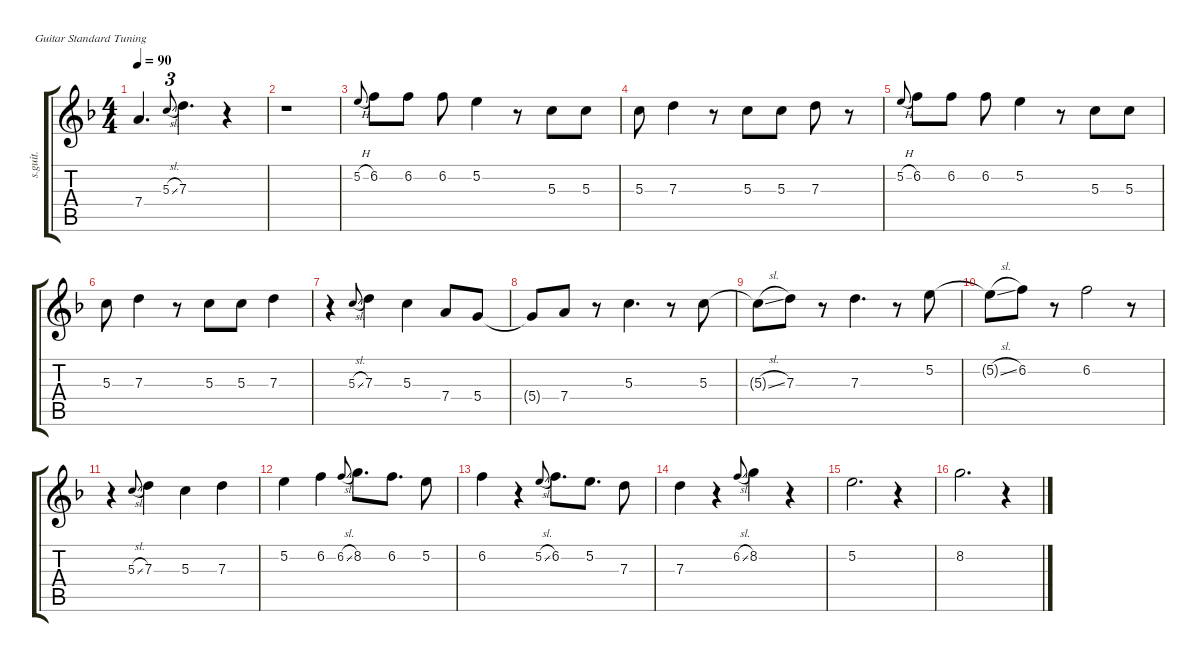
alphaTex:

\defaultSystemsLayout 2
\hideDynamics
\track ("Lead Steel Guitar" "s.guit.") {defaultSystemsLayout 2 instrument acousticguitarsteel}
\staff {score tabs}
\tuning (E4 B3 G3 D3 A2 E2)
\ts (4 4)
\scale
0.522716
\tempo 90
\accidentals auto
\clef g2
\ottava regular
\simile none
\ks dminor
7.4{acc forcenatural}.4{d dy mf beam Up} 5.3{sl acc forcenatural}.8{tu (3 2) gr onbeat beam Up} 7.3{acc forcenatural}.4{d beam Down} r.4{beam Down} |
\scale
0.477284 r.1{beam Down} |
\scale
0.522716 5.2{h acc forcenatural}.8{gr onbeat beam Up} 6.2{acc forcenatural}.8{beam Down} 6.2{acc forcenatural}.8{beam Down} 6.2{acc forcenatural}.8{beam Down} 5.2{acc forcenatural}.4{beam Down} r.8{beam Down} 5.3{acc forcenatural}.8{beam Down} 5.3{acc forcenatural}.8{beam Down} |
\scale
0.477284 5.3{acc forcenatural}.8{beam Down} 7.3{acc forcenatural}.4{beam Down} r.8{beam Down} 5.3{acc forcenatural}.8{beam Down} 5.3{acc forcenatural}.8{beam Down} 7.3{acc forcenatural}.8{beam Down} r.8{beam Down} |
\scale
0.522716 5.2{h acc forcenatural}.8{gr onbeat beam Up} 6.2{acc forcenatural}.8{beam Down} 6.2{acc forcenatural}.8{beam Down} 6.2{acc forcenatural}.8{beam Down} 5.2{acc forcenatural}.4{beam Down} r.8{beam Down} 5.3{acc forcenatural}.8{beam Down} 5.3{acc forcenatural}.8{beam Down} |
\scale
0.477284 5.3{acc forcenatural}.8{beam Down} 7.3{acc forcenatural}.4{beam Down} r.8{beam Down} 5.3{acc forcenatural}.8{beam Down} 5.3{acc forcenatural}.8{beam Down} 7.3{acc forcenatural}.4{beam Down} |
\scale
0.522716 r.4{beam Down} 5.3{sl acc forcenatural}.8{gr onbeat beam Up} 7.3{acc forcenatural}.4{beam Down} 5.3{acc forcenatural}.4{beam Down} 7.4{acc forcenatural}.8{beam Up} 5.4{acc forcenatural}.8{beam Up} |
\scale
0.477284 5.4{t acc forcenatural}.8{beam Up} 7.4{acc forcenatural}.8{beam Up} r.8{beam Down} 5.3{acc forcenatural}.4{d beam Down} r.8{beam Down} 5.3{acc forcenatural}.8{beam Down} |
\scale
0.518768 5.3{sl t acc forcenatural}.8{beam Down} 7.3{acc forcenatural}.8{beam Down} r.8{beam Down} 7.3{acc forcenatural}.4{d beam Down} r.8{beam Down} 5.2{acc forcenatural}.8{beam Down} |
\scale
0.481232 5.2{sl t acc forcenatural}.8{beam Down} 6.2{acc forcenatural}.8{beam Down} r.8{beam Down} 6.2{acc forcenatural}.2{beam Down} r.8{beam Down} |
\scale
0.522716 r.4{beam Down} 5.3{sl acc forcenatural}.8{gr onbeat beam Up} 7.3{acc forcenatural}.4{beam Down} 5.3{acc forcenatural}.4{beam Down} 7.3{acc forcenatural}.4{beam Down} |
\scale
0.477284 5.2{acc forcenatural}.4{beam Down} 6.2{acc forcenatural}.4{beam Down} 6.2{sl acc forcenatural}.8{gr onbeat beam Up} 8.2{acc forcenatural}.8{d beam Down} 6.2{acc forcenatural}.8{d beam Down} 5.2{acc forcenatural}.8{beam Down} |
\scale
0.522716 6.2{acc forcenatural}.4{beam Down} r.4{beam Down} 5.2{sl acc forcenatural}.8{gr onbeat beam Up} 6.2{acc forcenatural}.8{d beam Down} 5.2{acc forcenatural}.8{d beam Down} 7.3{acc forcenatural}.8{beam Down} |
\scale
0.477284 7.3{acc forcenatural}.4{beam Down} r.4{beam Down} 6.2{sl acc forcenatural}.8{gr onbeat beam Up} 8.2{acc forcenatural}.4{beam Down} r.4{beam Down} |
\scale
0.520505 5.2{acc forcenatural}.2{d beam Down} r.4{beam Down} |
\scale
0.479495 8.2{acc forcenatural}.2{d beam Down} r.4{beam Down}
